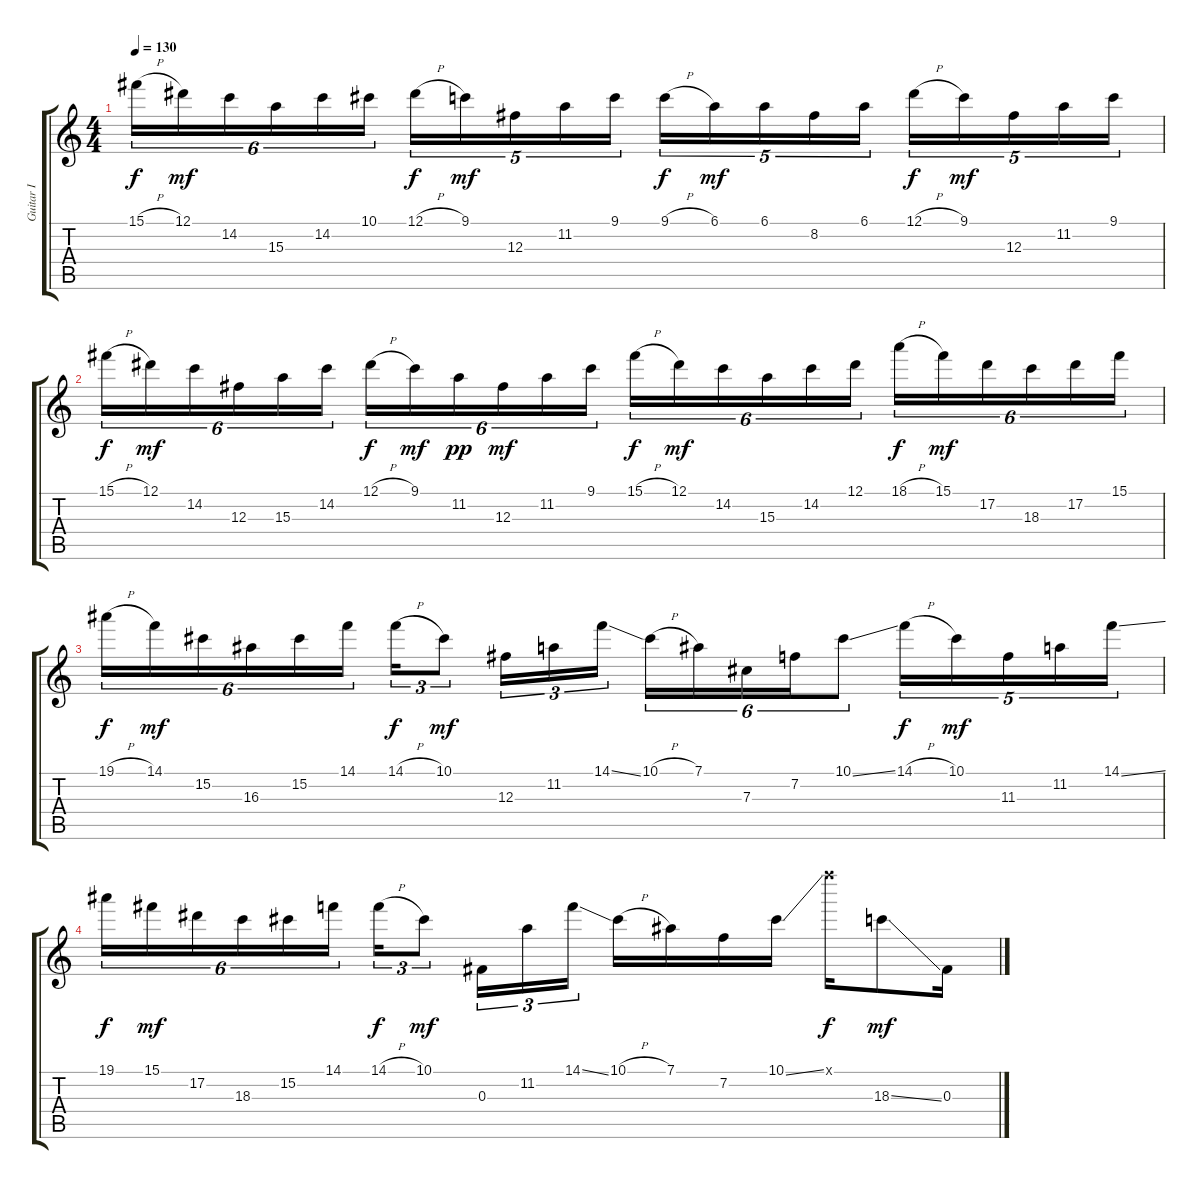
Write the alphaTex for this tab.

\track ("Guitar I" "Guitar I") {instrument overdrivenguitar}
\staff {score tabs}
\tuning (Eb4 Bb3 Gb3 Db3 Ab2 Eb2) {hide}
\ts (4 4)
\tempo 130
\clef g2
\ks c
15.1{h}.16{tu (6 4) dy f} 12.1.16{tu (6 4) dy mf} 14.2.16{tu (6 4)} 15.3.16{tu (6 4)} 14.2.16{tu (6 4)} 10.1.16{tu (6 4)} 12.1{h}.16{tu (5 4) dy f} 9.1.16{tu (5 4) dy mf} 12.3.16{tu (5 4)} 11.2.16{tu (5 4)} 9.1.16{tu (5 4)} 9.1{h}.16{tu (5 4) dy f} 6.1.16{tu (5 4) dy mf} 6.1.16{tu (5 4)} 8.2.16{tu (5 4)} 6.1.16{tu (5 4)} 12.1{h}.16{tu (5 4) dy f} 9.1.16{tu (5 4) dy mf} 12.3.16{tu (5 4)} 11.2.16{tu (5 4)} 9.1.16{tu (5 4)} |
15.1{h}.16{tu (6 4) dy f} 12.1.16{tu (6 4) dy mf} 14.2.16{tu (6 4)} 12.3.16{tu (6 4)} 15.3.16{tu (6 4)} 14.2.16{tu (6 4)} 12.1{h}.16{tu (6 4) dy f} 9.1.16{tu (6 4) dy mf} 11.2.16{tu (6 4) dy pp} 12.3.16{tu (6 4) dy mf} 11.2.16{tu (6 4)} 9.1.16{tu (6 4)} 15.1{h}.16{tu (6 4) dy f} 12.1.16{tu (6 4) dy mf} 14.2.16{tu (6 4)} 15.3.16{tu (6 4)} 14.2.16{tu (6 4)} 12.1.16{tu (6 4)} 18.1{h}.16{tu (6 4) dy f} 15.1.16{tu (6 4) dy mf} 17.2.16{tu (6 4)} 18.3.16{tu (6 4)} 17.2.16{tu (6 4)} 15.1.16{tu (6 4)} |
19.1{h}.16{tu (6 4) dy f} 14.1.16{tu (6 4) dy mf} 15.2.16{tu (6 4)} 16.3.16{tu (6 4)} 15.2.16{tu (6 4)} 14.1.16{tu (6 4)} 14.1{h}.16{tu (3 2) dy f} 10.1.8{tu (3 2) dy mf} 12.3.16{tu (3 2)} 11.2.16{tu (3 2)} 14.1{ss}.16{tu (3 2)} 10.1{h}.16{tu (6 4)} 7.1.16{tu (6 4)} 7.3.16{tu (6 4)} 7.2.16{tu (6 4)} 10.1{ss}.8{tu (6 4)} 14.1{h}.16{tu (5 4) dy f} 10.1.16{tu (5 4) dy mf} 11.3.16{tu (5 4)} 11.2.16{tu (5 4)} 14.1{ss}.16{tu (5 4)} |
19.1.16{tu (6 4) dy f} 15.1.16{tu (6 4) dy mf} 17.2.16{tu (6 4)} 18.3.16{tu (6 4)} 15.2.16{tu (6 4)} 14.1.16{tu (6 4)} 14.1{h}.16{tu (3 2) dy f} 10.1.8{tu (3 2) dy mf} 0.3.16{tu (3 2)} 11.2.16{tu (3 2)} 14.1{ss}.16{tu (3 2)} 10.1{h}.16 7.1.16 7.2.16 10.1{ss}.16 26.1{x}.16{dy f} 18.3{ss}.8{dy mf} 0.3.16
